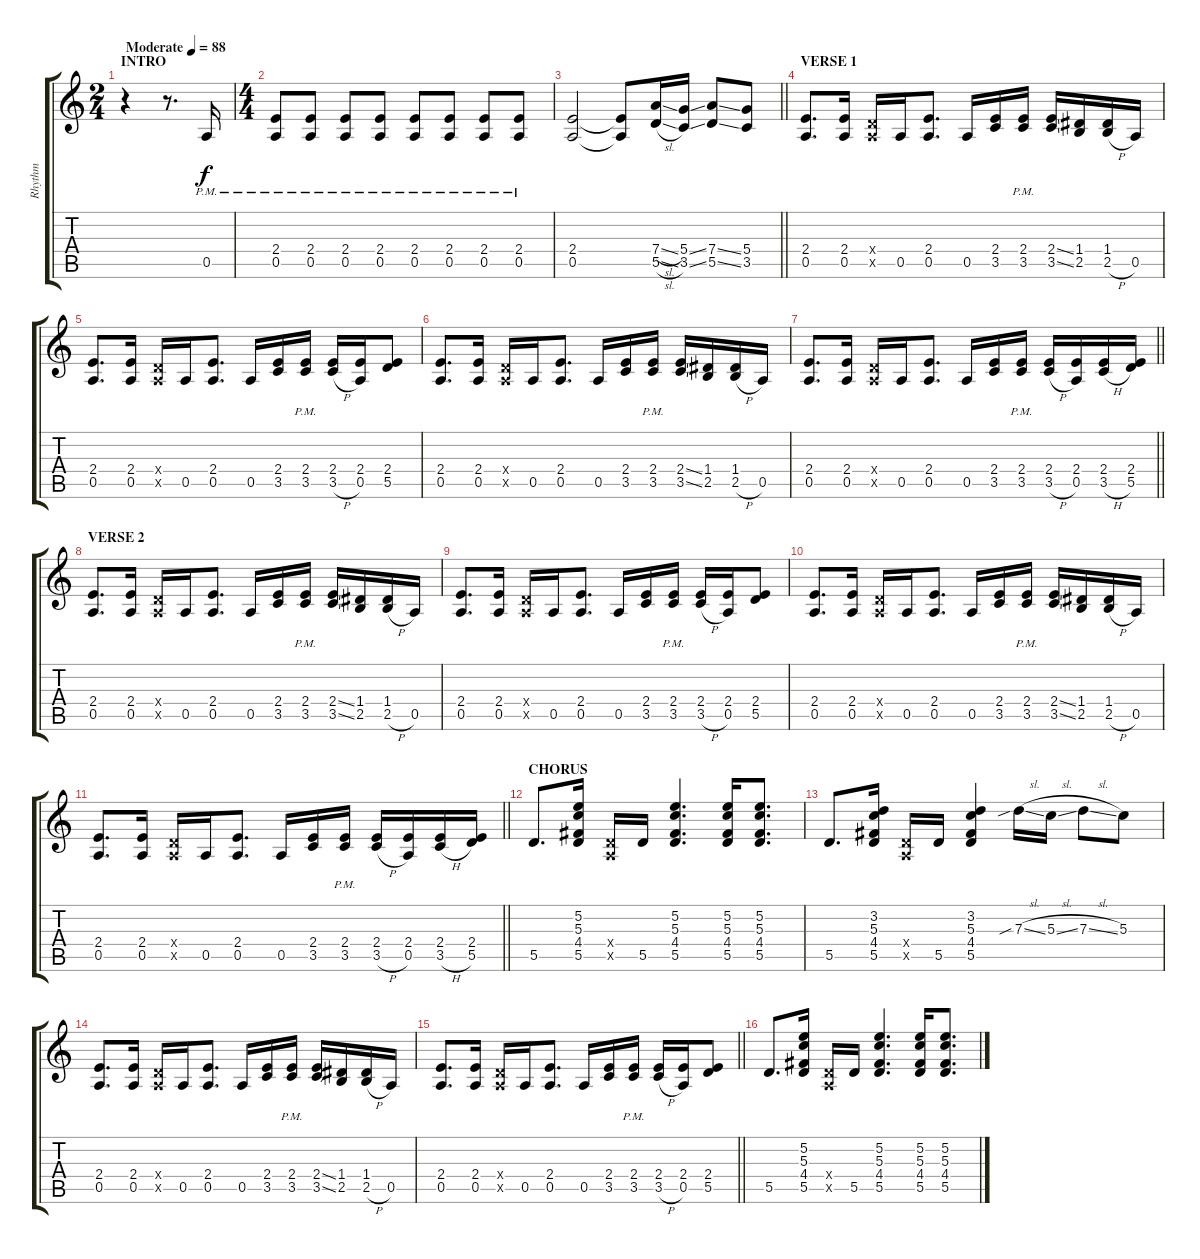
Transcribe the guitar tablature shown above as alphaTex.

\track ("Rhythm" "Rhythm") {instrument distortionguitar}
\staff {score tabs}
\tuning (E4 B3 G3 D3 A2 E2) {hide}
\ts (2 4)
\section ("" "INTRO")
\tempo (88 "Moderate")
\clef g2
\ks c
r.4{dy f instrument distortionguitar} r.8{d} 0.5{pm}.16 |
\ts (4 4)
(2.4{pm} 0.5{pm}).8 (2.4{pm} 0.5{pm}).8 (2.4{pm} 0.5{pm}).8 (2.4{pm} 0.5{pm}).8 (2.4{pm} 0.5{pm}).8 (2.4{pm} 0.5{pm}).8 (2.4{pm} 0.5{pm}).8 (2.4{pm} 0.5{pm}).8 |
\barLineRight lightlight
(2.4 0.5).2 (2.4{t} 0.5{t}).8 (7.4{sl} 5.5{sl}).16 (5.4{ss} 3.5{ss}).16 (7.4{ss} 5.5{ss}).8 (5.4 3.5).8 |
\section ("" "VERSE 1")
(2.4 0.5).8{d} (2.4 0.5).16 (0.4{x} 0.5{x}).16 0.5.16 (2.4 0.5).8{d} 0.5.16 (2.4 3.5).16 (2.4{pm} 3.5{pm}).16 (2.4{ss} 3.5{ss}).16 (1.4 2.5).16 (1.4 2.5{h}).16 0.5.16 |
(2.4 0.5).8{d} (2.4 0.5).16 (0.4{x} 0.5{x}).16 0.5.16 (2.4 0.5).8{d} 0.5.16 (2.4 3.5).16 (2.4{pm} 3.5{pm}).16 (2.4 3.5{h}).16 (2.4 0.5).16 (2.4 5.5).8 |
(2.4 0.5).8{d} (2.4 0.5).16 (0.4{x} 0.5{x}).16 0.5.16 (2.4 0.5).8{d} 0.5.16 (2.4 3.5).16 (2.4{pm} 3.5{pm}).16 (2.4{ss} 3.5{ss}).16 (1.4 2.5).16 (1.4 2.5{h}).16 0.5.16 |
\barLineRight lightlight
(2.4 0.5).8{d} (2.4 0.5).16 (0.4{x} 0.5{x}).16 0.5.16 (2.4 0.5).8{d} 0.5.16 (2.4 3.5).16 (2.4{pm} 3.5{pm}).16 (2.4 3.5{h}).16 (2.4 0.5).16 (2.4 3.5{h}).16 (2.4 5.5).16 |
\section ("" "VERSE 2")
(2.4 0.5).8{d} (2.4 0.5).16 (0.4{x} 0.5{x}).16 0.5.16 (2.4 0.5).8{d} 0.5.16 (2.4 3.5).16 (2.4{pm} 3.5{pm}).16 (2.4{ss} 3.5{ss}).16 (1.4 2.5).16 (1.4 2.5{h}).16 0.5.16 |
(2.4 0.5).8{d} (2.4 0.5).16 (0.4{x} 0.5{x}).16 0.5.16 (2.4 0.5).8{d} 0.5.16 (2.4 3.5).16 (2.4{pm} 3.5{pm}).16 (2.4 3.5{h}).16 (2.4 0.5).16 (2.4 5.5).8 |
(2.4 0.5).8{d} (2.4 0.5).16 (0.4{x} 0.5{x}).16 0.5.16 (2.4 0.5).8{d} 0.5.16 (2.4 3.5).16 (2.4{pm} 3.5{pm}).16 (2.4{ss} 3.5{ss}).16 (1.4 2.5).16 (1.4 2.5{h}).16 0.5.16 |
\barLineRight lightlight
(2.4 0.5).8{d} (2.4 0.5).16 (0.4{x} 0.5{x}).16 0.5.16 (2.4 0.5).8{d} 0.5.16 (2.4 3.5).16 (2.4{pm} 3.5{pm}).16 (2.4 3.5{h}).16 (2.4 0.5).16 (2.4 3.5{h}).16 (2.4 5.5).16 |
\section ("" "CHORUS")
5.5.8{d} (5.2 5.3 4.4 5.5).16 (0.4{x} 0.5{x}).16 5.5.16 (5.2 5.3 4.4 5.5).4{d} (5.2 5.3 4.4 5.5).16 (5.2 5.3 4.4 5.5).8{d} |
5.5.8{d} (3.2 5.3 4.4 5.5).16 (0.4{x} 0.5{x}).16 5.5.16 (3.2 5.3 4.4 5.5).4 7.3{sib sl}.16 5.3{sl}.16 7.3{sl}.8 5.3.8 |
(2.4 0.5).8{d} (2.4 0.5).16 (0.4{x} 0.5{x}).16 0.5.16 (2.4 0.5).8{d} 0.5.16 (2.4 3.5).16 (2.4{pm} 3.5{pm}).16 (2.4{ss} 3.5{ss}).16 (1.4 2.5).16 (1.4 2.5{h}).16 0.5.16 |
\barLineRight lightlight
(2.4 0.5).8{d} (2.4 0.5).16 (0.4{x} 0.5{x}).16 0.5.16 (2.4 0.5).8{d} 0.5.16 (2.4 3.5).16 (2.4{pm} 3.5{pm}).16 (2.4 3.5{h}).16 (2.4 0.5).16 (2.4 5.5).8 |
5.5.8{d} (5.2 5.3 4.4 5.5).16 (0.4{x} 0.5{x}).16 5.5.16 (5.2 5.3 4.4 5.5).4{d} (5.2 5.3 4.4 5.5).16 (5.2 5.3 4.4 5.5).8{d}
